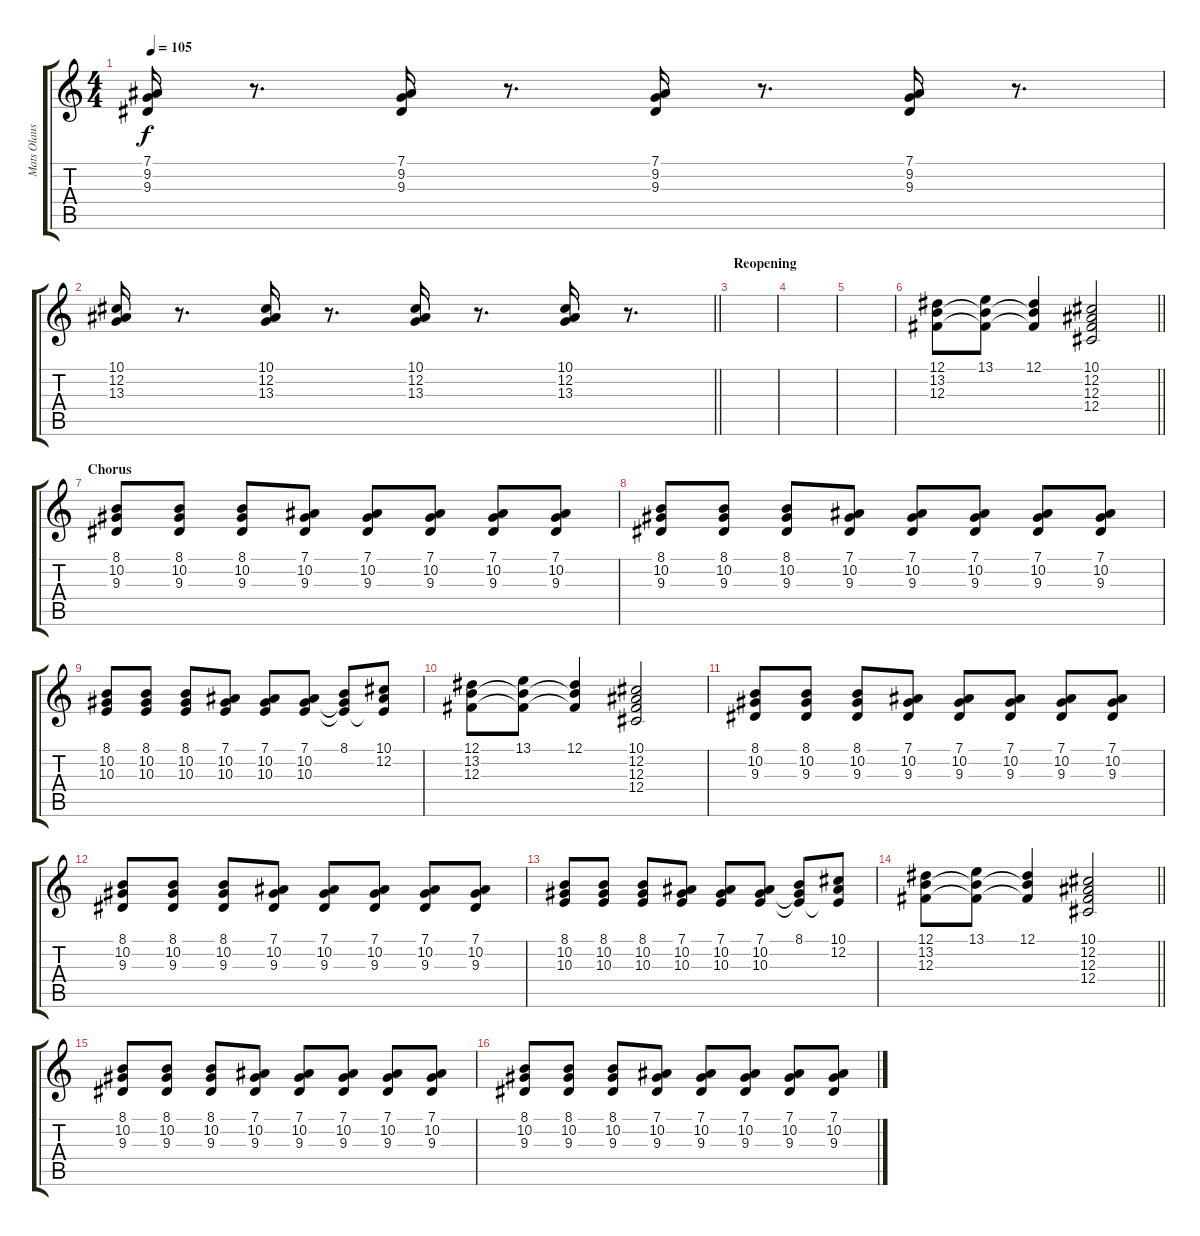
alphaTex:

\track ("Mats Olausson" "Mats Olaus") {instrument dulcimer}
\staff {score tabs}
\tuning (Eb4 Bb3 Gb3 Db3 Ab2 Eb2) {hide}
\ts (4 4)
\tempo 105
\clef g2
\ks c
(7.1 9.2 9.3).16{dy f} r.8{d} (7.1 9.2 9.3).16 r.8{d} (7.1 9.2 9.3).16 r.8{d} (7.1 9.2 9.3).16 r.8{d} |
\barLineRight lightlight
(10.1 12.2 13.3).16 r.8{d} (10.1 12.2 13.3).16 r.8{d} (10.1 12.2 13.3).16 r.8{d} (10.1 12.2 13.3).16 r.8{d} |
\section ("" "Reopening")
|
|
|
\barLineRight lightlight
(12.1 13.2 12.3).8 (13.1 13.2{t} 12.3{t}).8 (12.1 13.2{t} 12.3{t}).4 (10.1 12.2 12.3 12.4).2 |
\section ("" "Chorus")
(8.1 10.2 9.3).8 (8.1 10.2 9.3).8 (8.1 10.2 9.3).8 (7.1 10.2 9.3).8 (7.1 10.2 9.3).8 (7.1 10.2 9.3).8 (7.1 10.2 9.3).8 (7.1 10.2 9.3).8 |
(8.1 10.2 9.3).8 (8.1 10.2 9.3).8 (8.1 10.2 9.3).8 (7.1 10.2 9.3).8 (7.1 10.2 9.3).8 (7.1 10.2 9.3).8 (7.1 10.2 9.3).8 (7.1 10.2 9.3).8 |
(8.1 10.2 10.3).8 (8.1 10.2 10.3).8 (8.1 10.2 10.3).8 (7.1 10.2 10.3).8 (7.1 10.2 10.3).8 (7.1 10.2 10.3).8 (8.1 10.2{t} 10.3{t}).8 (10.1 12.2 10.3{t}).8 |
(12.1 13.2 12.3).8 (13.1 13.2{t} 12.3{t}).8 (12.1 13.2{t} 12.3{t}).4 (10.1 12.2 12.3 12.4).2 |
(8.1 10.2 9.3).8 (8.1 10.2 9.3).8 (8.1 10.2 9.3).8 (7.1 10.2 9.3).8 (7.1 10.2 9.3).8 (7.1 10.2 9.3).8 (7.1 10.2 9.3).8 (7.1 10.2 9.3).8 |
(8.1 10.2 9.3).8 (8.1 10.2 9.3).8 (8.1 10.2 9.3).8 (7.1 10.2 9.3).8 (7.1 10.2 9.3).8 (7.1 10.2 9.3).8 (7.1 10.2 9.3).8 (7.1 10.2 9.3).8 |
(8.1 10.2 10.3).8 (8.1 10.2 10.3).8 (8.1 10.2 10.3).8 (7.1 10.2 10.3).8 (7.1 10.2 10.3).8 (7.1 10.2 10.3).8 (8.1 10.2{t} 10.3{t}).8 (10.1 12.2 10.3{t}).8 |
\barLineRight lightlight
(12.1 13.2 12.3).8 (13.1 13.2{t} 12.3{t}).8 (12.1 13.2{t} 12.3{t}).4 (10.1 12.2 12.3 12.4).2 |
(8.1 10.2 9.3).8 (8.1 10.2 9.3).8 (8.1 10.2 9.3).8 (7.1 10.2 9.3).8 (7.1 10.2 9.3).8 (7.1 10.2 9.3).8 (7.1 10.2 9.3).8 (7.1 10.2 9.3).8 |
(8.1 10.2 9.3).8 (8.1 10.2 9.3).8 (8.1 10.2 9.3).8 (7.1 10.2 9.3).8 (7.1 10.2 9.3).8 (7.1 10.2 9.3).8 (7.1 10.2 9.3).8 (7.1 10.2 9.3).8
